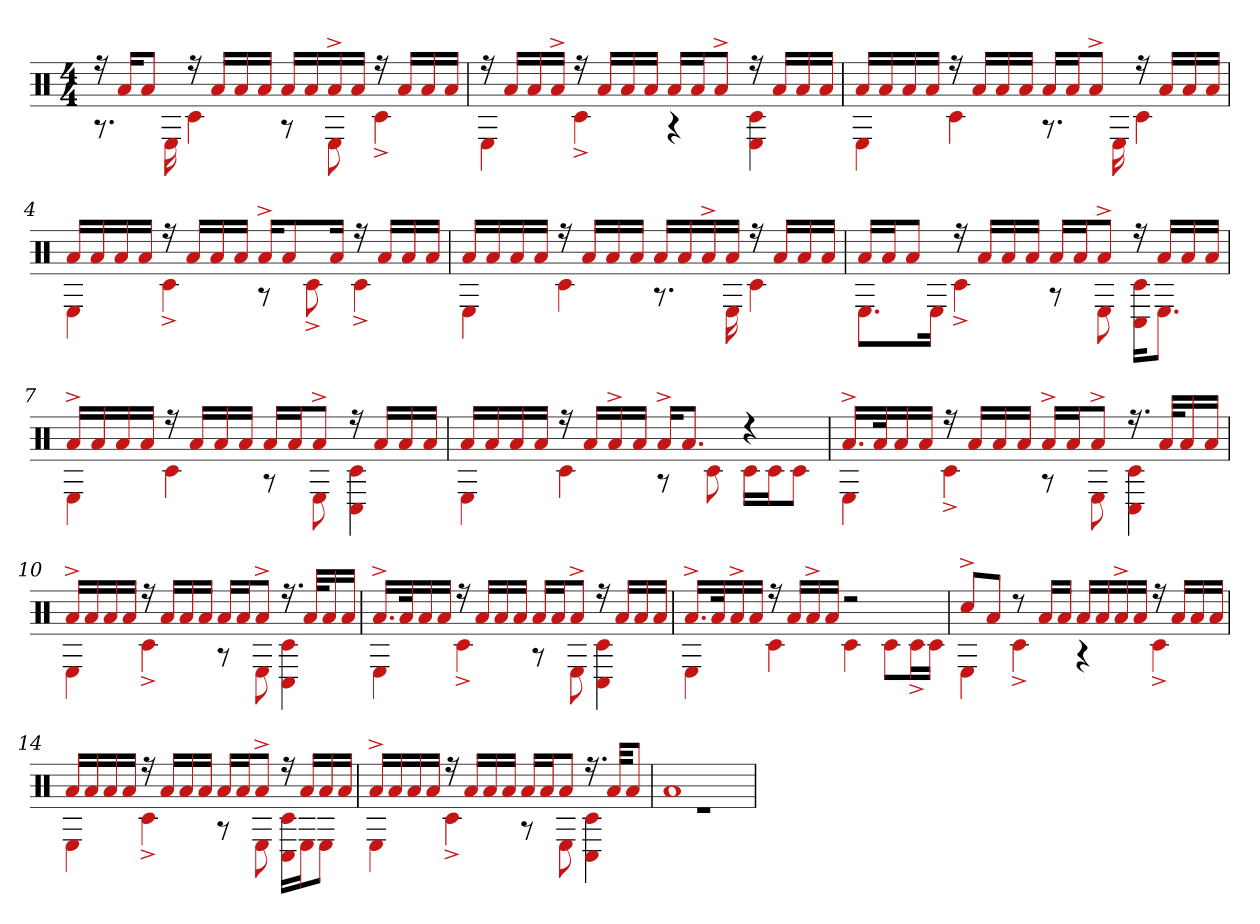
**kern
*part1
*staff1
*clefX
*k[]
*M4/4
=1
*^
16r	8.r
16aKL	.
8aJ	.
.	16E
16r	4c#
16aLL	.
16a	.
16aJJ	.
16aLL	8r
16a	.
16a^	8E
16aJJ	.
16r	4c#^
16aLL	.
16a	.
16aJJ	.
=2	=2
16r	4E
16aLL	.
16a	.
16a^JJ	.
16r	4c#^
16aLL	.
16a	.
16aJJ	.
16aLL	4r
16aJ	.
8a^J	.
16r	4E 4c#
16aLL	.
16a	.
16aJJ	.
=3	=3
16aLL	4E
16a	.
16a	.
16aJJ	.
16r	4c#
16aLL	.
16a	.
16aJJ	.
16aLL	8.r
16aJ	.
8a^J	.
.	16E
16r	4c#
16aLL	.
16a	.
16aJJ	.
=4	=4
16aLL	4E
16a	.
16a	.
16aJJ	.
16r	4c#^
16aLL	.
16a	.
16aJJ	.
16a^KL	8r
8a	.
.	8c#^
16aJk	.
16r	4c#^
16aLL	.
16a	.
16aJJ	.
=5	=5
16aLL	4E
16a	.
16a	.
16aJJ	.
16r	4c#
16aLL	.
16a	.
16aJJ	.
16aLL	8.r
16a	.
16a^	.
16aJJ	16E
16r	4c#
16aLL	.
16a	.
16aJJ	.
=6	=6
16aLL	8.EL
16aJ	.
8aJ	.
.	16EJk
16r	4c#^
16aLL	.
16a	.
16aJJ	.
16aLL	8r
16aJ	.
8a^J	8E
16r	16c# 16C#KL
16aLL	8.EJ
16a	.
16aJJ	.
=7	=7
16a^LL	4E
16a	.
16a	.
16aJJ	.
16r	4c#
16aLL	.
16a	.
16aJJ	.
16aLL	8r
16aJ	.
8a^J	8E
16r	4c# 4C#
16aLL	.
16a	.
16aJJ	.
=8	=8
16aLL	4E
16a	.
16a	.
16aJJ	.
16r	4c#
16aLL	.
16a^	.
16aJJ	.
16a^KL	8r
8.aJ	.
.	8c#
4r	16c#LL
.	16c#J
.	8c#J
=9	=9
16.a^LL	4E
32ak	.
16a	.
16aJJ	.
16r	4c#^
16aLL	.
16a	.
16aJJ	.
16a^LL	8r
16aJ	.
8a^J	8E
16.r	4c# 4C#
32aKLL	.
16a	.
16aJJ	.
=10	=10
16a^LL	4E
16a	.
16a	.
16aJJ	.
16r	4c#^
16aLL	.
16a	.
16aJJ	.
16aLL	8r
16aJ	.
8a^J	8E
16.r	4c# 4C#
32aKLL	.
16a	.
16aJJ	.
=11	=11
16.a^LL	4E
32ak	.
16a	.
16aJJ	.
16r	4c#^
16aLL	.
16a	.
16aJJ	.
16aLL	8r
16aJ	.
8a^J	8E
16r	4c# 4C#
16aLL	.
16a	.
16aJJ	.
=12	=12
16.a^LL	4E
32ak	.
16a^	.
16aJJ	.
16r	4c#
16aLL	.
16a^	.
16aJJ	.
2r	4c#
.	8c#L
.	16c#^L
.	16c#JJ
=13	=13
8cc#^L	4E
8aJ	.
8r	4c#^
16aLL	.
16aJJ	.
16aLL	4r
16a	.
16a^	.
16aJJ	.
16r	4c#^
16aLL	.
16a	.
16aJJ	.
=14	=14
16aLL	4E
16a	.
16a	.
16aJJ	.
16r	4c#^
16aLL	.
16a	.
16aJJ	.
16aLL	8r
16aJ	.
8a^J	8E
16r	16c# 16C#LL
16aLL	16EJ
16a	8EJ
16aJJ	.
=15	=15
16a^LL	4E
16a	.
16a	.
16aJJ	.
16r	4c#^
16aLL	.
16a	.
16aJJ	.
16aLL	8r
16aJ	.
8aJ	8E
16.r	4c# 4C#
32aKKL	.
8aJ	.
=16	=16
1a	1r
*v	*v
=
*-
